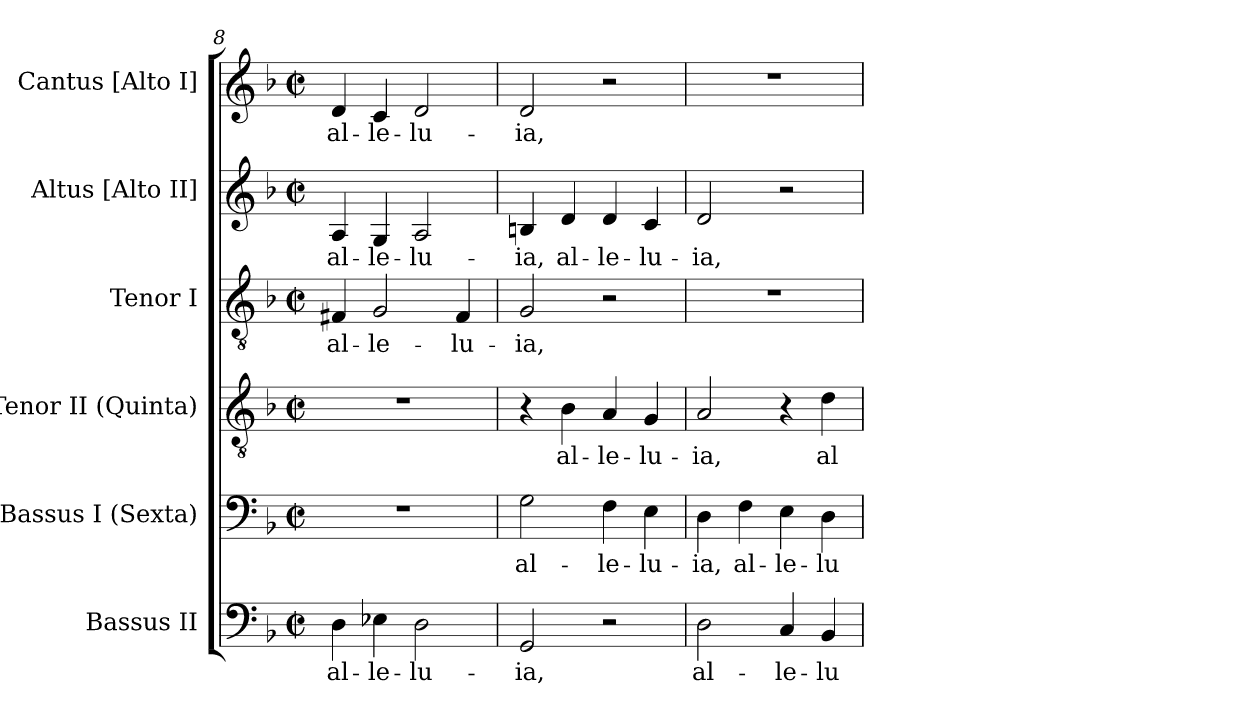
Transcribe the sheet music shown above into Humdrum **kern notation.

**kern	**text	**kern	**text	**kern	**text	**kern	**text	**kern	**text	**kern	**text
*part6	*part6	*part5	*part5	*part4	*part4	*part3	*part3	*part2	*part2	*part1	*part1
*staff6	*staff6	*staff5	*staff5	*staff4	*staff4	*staff3	*staff3	*staff2	*staff2	*staff1	*staff1
*I"Bassus II	*	*I"Bassus I (Sexta)	*	*I"Tenor II (Quinta)	*	*I"Tenor I	*	*I"Altus [Alto II]	*	*I"Cantus [Alto I]	*
*I'B.	*	*I'B.	*	*I'T.	*	*I'T.	*	*I'A.	*	*I'A.	*
*clefF4	*	*clefF4	*	*clefGv2	*	*clefGv2	*	*clefG2	*	*clefG2	*
*	*	*	*	*ITrd7c12	*	*ITrd7c12	*	*	*	*	*
*k[b-]	*	*k[b-]	*	*k[b-]	*	*k[b-]	*	*k[b-]	*	*k[b-]	*
*F:	*	*F:	*	*F:	*	*F:	*	*F:	*	*F:	*
*M2/2	*	*M2/2	*	*M2/2	*	*M2/2	*	*M2/2	*	*M2/2	*
*met(c|)	*	*met(c|)	*	*met(c|)	*	*met(c|)	*	*met(c|)	*	*met(c|)	*
=8	=8	=8	=8	=8	=8	=8	=8	=8	=8	=8	=8
!	!LO:LY:b:color=#000000	!	!	!	!	!	!	!	!	!	!
!	!	!	!	!	!	!	!LO:LY:b:color=#000000	!	!	!	!
!	!	!	!	!	!	!	!	!	!LO:LY:b:color=#000000	!	!
!	!	!	!	!	!	!	!	!	!	!	!LO:LY:b:color=#000000
4Di\	al-	1r	.	1r	.	4FF#Xi/	al-	4Ai/	al-	4di/	al-
!	!LO:LY:b:color=#000000	!	!	!	!	!	!	!	!	!	!
!	!	!	!	!	!	!	!LO:LY:b:color=#000000	!	!	!	!
!	!	!	!	!	!	!	!	!	!LO:LY:b:color=#000000	!	!
!	!	!	!	!	!	!	!	!	!	!	!LO:LY:b:color=#000000
4E-Xi\	-le-	.	.	.	.	2GGi/	-le-	4Gi/	-le-	4ci/	-le-
!	!LO:LY:b:color=#000000	!	!	!	!	!	!	!	!	!	!
!	!	!	!	!	!	!	!	!	!LO:LY:b:color=#000000	!	!
!	!	!	!	!	!	!	!	!	!	!	!LO:LY:b:color=#000000
2Di\	-lu-	.	.	.	.	.	.	2Ai/	-lu-	2di/	-lu-
!	!	!	!	!	!	!	!LO:LY:b:color=#000000	!	!	!	!
.	.	.	.	.	.	4FF#i/	-lu-	.	.	.	.
=9	=9	=9	=9	=9	=9	=9	=9	=9	=9	=9	=9
!	!LO:LY:b:color=#000000	!	!	!	!	!	!	!	!	!	!
!	!	!	!LO:LY:b:color=#000000	!	!	!	!	!	!	!	!
!	!	!	!	!	!	!	!LO:LY:b:color=#000000	!	!	!	!
!	!	!	!	!	!	!	!	!	!LO:LY:b:color=#000000	!	!
!	!	!	!	!	!	!	!	!	!	!	!LO:LY:b:color=#000000
2GGi/	-ia,	2Gi\	al-	4r	.	2GGi/	-ia,	4Bni/	-ia,	2di/	-ia,
!	!	!	!	!	!LO:LY:b:color=#000000	!	!	!	!	!	!
!	!	!	!	!	!	!	!	!	!LO:LY:b:color=#000000	!	!
.	.	.	.	4BB-i\	al-	.	.	4di/	al-	.	.
!	!	!	!LO:LY:b:color=#000000	!	!	!	!	!	!	!	!
!	!	!	!	!	!LO:LY:b:color=#000000	!	!	!	!	!	!
!	!	!	!	!	!	!	!	!	!LO:LY:b:color=#000000	!	!
2r	.	4Fi\	-le-	4AAi/	-le-	2r	.	4di/	-le-	2r	.
!	!	!	!LO:LY:b:color=#000000	!	!	!	!	!	!	!	!
!	!	!	!	!	!LO:LY:b:color=#000000	!	!	!	!	!	!
!	!	!	!	!	!	!	!	!	!LO:LY:b:color=#000000	!	!
.	.	4Ei\	-lu-	4GGi/	-lu-	.	.	4ci/	-lu-	.	.
=10	=10	=10	=10	=10	=10	=10	=10	=10	=10	=10	=10
!	!LO:LY:b:color=#000000	!	!	!	!	!	!	!	!	!	!
!	!	!	!LO:LY:b:color=#000000	!	!	!	!	!	!	!	!
!	!	!	!	!	!LO:LY:b:color=#000000	!	!	!	!	!	!
!	!	!	!	!	!	!	!	!	!LO:LY:b:color=#000000	!	!
2Di\	al-	4Di\	-ia,	2AAi/	-ia,	1r	.	2di/	-ia,	1r	.
!	!	!	!LO:LY:b:color=#000000	!	!	!	!	!	!	!	!
.	.	4Fi\	al-	.	.	.	.	.	.	.	.
!	!LO:LY:b:color=#000000	!	!	!	!	!	!	!	!	!	!
!	!	!	!LO:LY:b:color=#000000	!	!	!	!	!	!	!	!
4Ci/	-le-	4Ei\	-le-	4r	.	.	.	2r	.	.	.
!	!LO:LY:b:color=#000000	!	!	!	!	!	!	!	!	!	!
!	!	!	!LO:LY:b:color=#000000	!	!	!	!	!	!	!	!
!	!	!	!	!	!LO:LY:b:color=#000000	!	!	!	!	!	!
4BB-i/	-lu-	4Di\	-lu-	4Di\	al-	.	.	.	.	.	.
=	=	=	=	=	=	=	=	=	=	=	=
*-	*-	*-	*-	*-	*-	*-	*-	*-	*-	*-	*-
